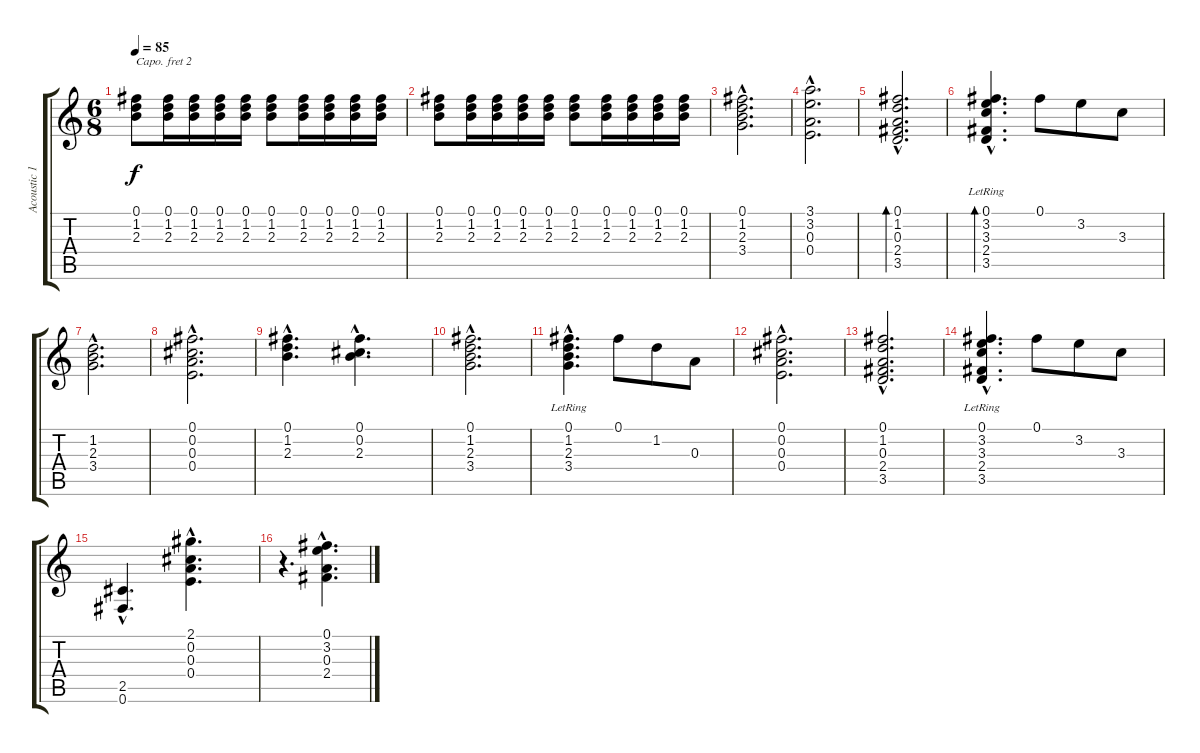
\track ("Acoustic 12-string Guitar (Johnny Marr)" "Acoustic 1") {instrument acousticguitarsteel}
\staff {score tabs}
\capo 2
\tuning (E4 B3 G3 D3 A2 E2) {hide}
\ts (6 8)
\tempo 85
\clef g2
\ks c
(0.1 1.2 2.3).8{dy f} (0.1 1.2 2.3).16 (0.1 1.2 2.3).16 (0.1 1.2 2.3).16 (0.1 1.2 2.3).16 (0.1 1.2 2.3).8 (0.1 1.2 2.3).16 (0.1 1.2 2.3).16 (0.1 1.2 2.3).16 (0.1 1.2 2.3).16 |
(0.1 1.2 2.3).8 (0.1 1.2 2.3).16 (0.1 1.2 2.3).16 (0.1 1.2 2.3).16 (0.1 1.2 2.3).16 (0.1 1.2 2.3).8 (0.1 1.2 2.3).16 (0.1 1.2 2.3).16 (0.1 1.2 2.3).16 (0.1 1.2 2.3).16 |
(0.1{hac} 1.2{hac} 2.3{hac} 3.4{hac}).2{d} |
(3.1{hac} 3.2{hac} 0.3{hac} 0.4{hac}).2{d} |
(0.1{hac} 1.2{hac} 0.3{hac} 2.4{hac} 3.5{hac}).2{d bd 240} |
(0.1{hac lr} 3.2{hac lr} 3.3{hac lr} 2.4{hac} 3.5{hac}).4{d bd 120} 0.1.8 3.2.8 3.3.8 |
(1.2{hac} 2.3{hac} 3.4{hac}).2{d} |
(0.1{hac} 0.2{hac} 0.3{hac} 0.4{hac}).2{d} |
(0.1{hac} 1.2{hac} 2.3{hac}).4{d} (0.1{hac} 0.2{hac} 2.3{hac}).4{d} |
(0.1{hac} 1.2{hac} 2.3{hac} 3.4{hac}).2{d} |
(0.1{hac lr} 1.2{hac lr} 2.3{hac lr} 3.4{hac}).4{d} 0.1.8 1.2.8 0.3.8 |
(0.1{hac} 0.2{hac} 0.3{hac} 0.4{hac}).2{d} |
(0.1{hac} 1.2{hac} 0.3{hac} 2.4{hac} 3.5{hac}).2{d} |
(0.1{hac lr} 3.2{hac lr} 3.3{hac lr} 2.4{hac} 3.5{hac}).4{d} 0.1.8 3.2.8 3.3.8 |
(2.5{hac} 0.6{hac}).4{d} (2.1{hac} 0.2{hac} 0.3{hac} 0.4{hac}).4{d} |
r.4{d} (0.1{hac} 3.2{hac} 0.3{hac} 2.4{hac}).4{d}
